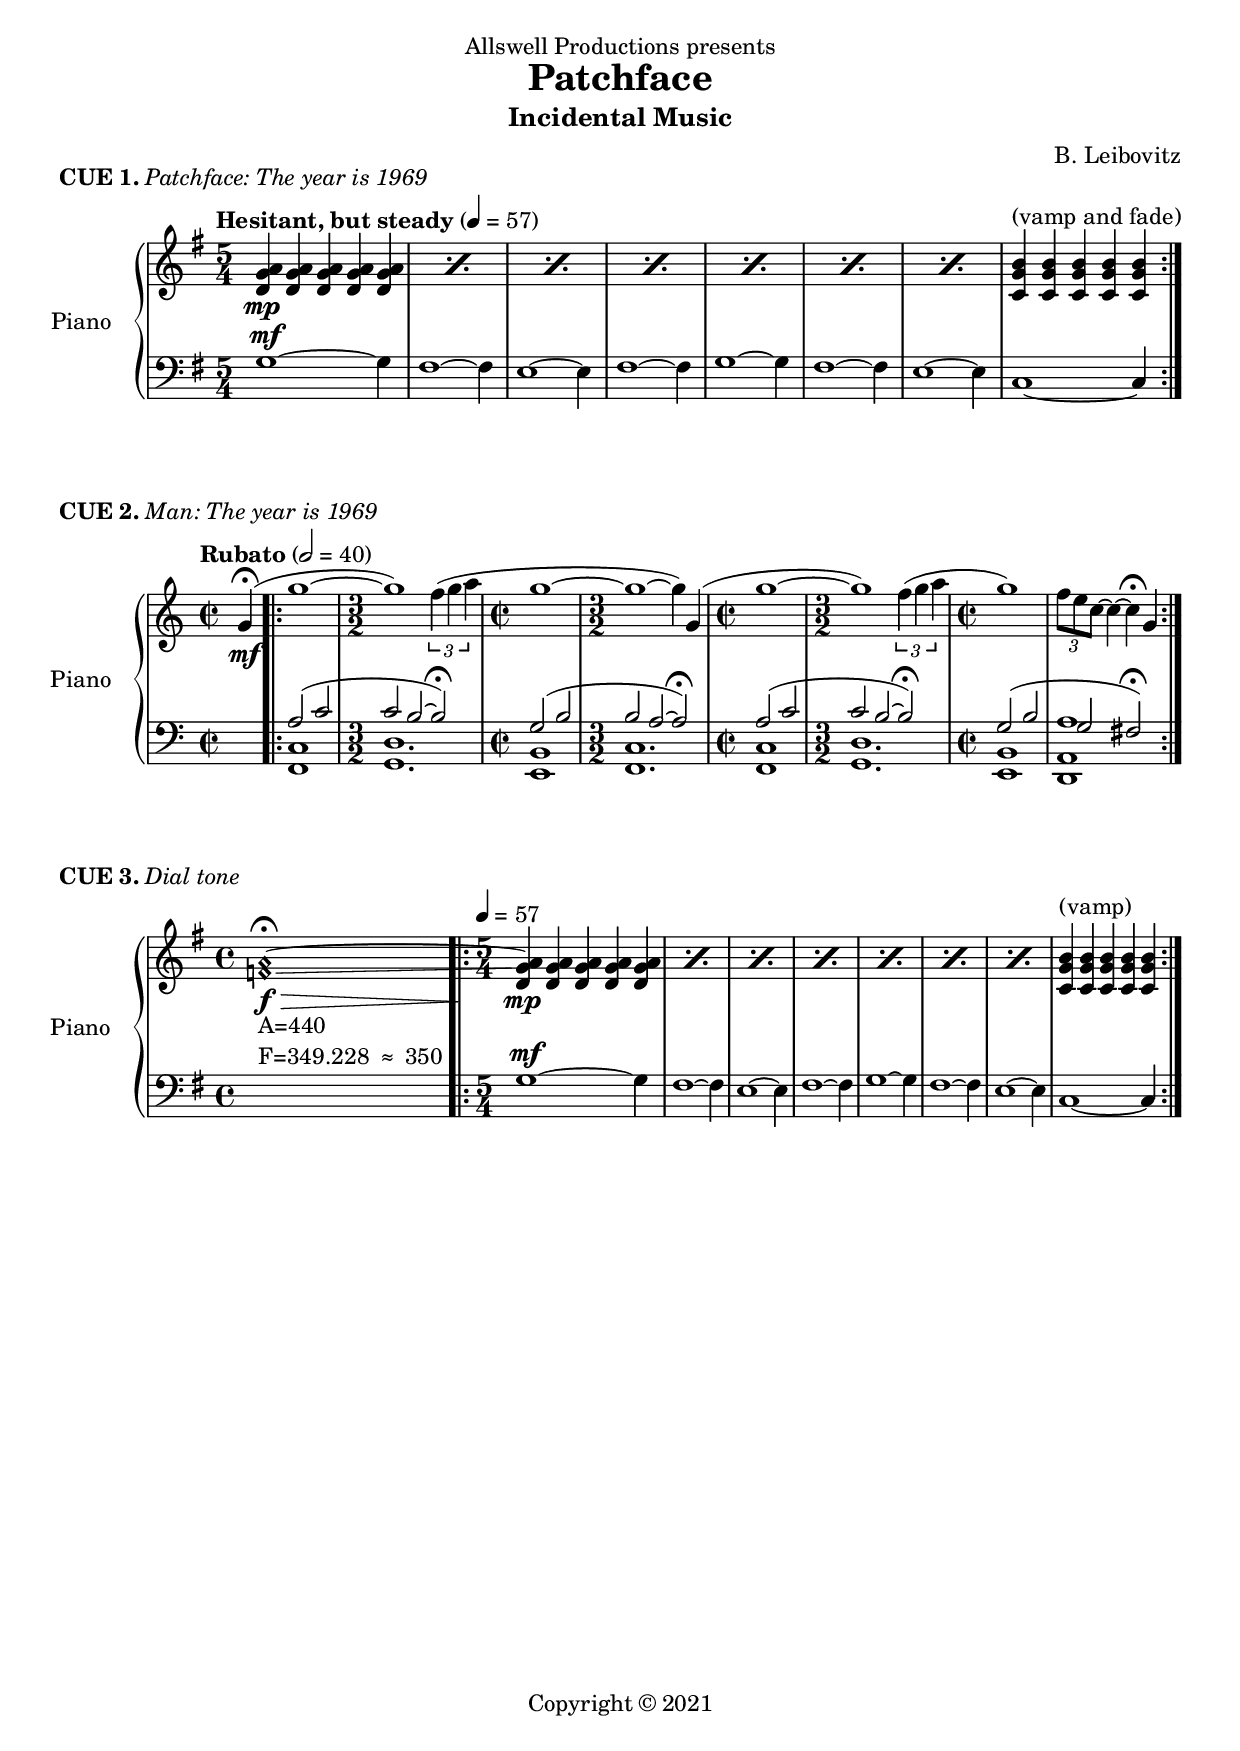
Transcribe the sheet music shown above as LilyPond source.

\header {
  dedication = "Allswell Productions presents"
  title = "Patchface"
  subtitle = "Incidental Music"
  composer = "B. Leibovitz"
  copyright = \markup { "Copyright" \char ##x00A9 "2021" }
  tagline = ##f
}
% ---------- CUE 01 ----------
cueIupper = \relative c' {
  \clef treble
  \key g \major
  \time 5/4
  \tempo "Hesitant, but steady" 4 = 57
  \repeat percent 7 {<d g a>4\mp <d g a> <d g a> <d g a> <d g a>} <c g' b>^"(vamp and fade)" <c g' b> <c g' b> <c g' b> <c g' b> \bar ":|."
}
cueIlower = \relative c' {
  \clef bass
  \key g \major
  \time 5/4
  g1~^\mf g4 fis1~ fis4 e1~ e4 fis1~ fis4 g1~ g4 fis1~ fis4 e1~ e4 c1~ c4
}
\score {
  \header {
    piece = \markup { \bold { CUE 1. } \italic { Patchface: The year is 1969 } }
  }
  \new PianoStaff <<
    \set PianoStaff.instrumentName = #"Piano  "
    \new Staff = "upper" \cueIupper
    \new Staff = "lower" \cueIlower
  >>
  \layout { }
  \midi { }
}
% ---------- CUE 02 ----------
cueIIupper = \relative c'' {
  \clef treble
  \key c \major
  \time 2/2
  \tempo "Rubato" 2 = 40
  \partial 4
  g4\fermata \mf(\bar ".|:" | g'1~ \time 3/2 g) \tuplet 3/2 { f4( g a } | \time 2/2 g1 ~ | \time 3/2 g ~ g4) g,( | \time 2/2 g'1~ \time 3/2 g) \tuplet 3/2 { f4( g a } | \time 2/2 g1) \tuplet 3/2 { f8 e c~ } c4~ c4\fermata g \bar ":|."
}
cueIIlower = \relative c {
  \clef bass
  \key c \major
  \time 2/2
  \partial 4
  s4 \bar ".|:" << { a'2( c \time 3/2 c b~ b\fermata) \time 2/2 g( b \time 3/2 b a~ a\fermata) \time 2/2 a( c \time 3/2  c b~ b\fermata) \time 2/2 g( b g fis\fermata) \bar ":|." } \\
    { <<f,1 c'>> <g d'>1. <e b'>1 <f c'>1. <f c'>1 <g d'>1. <e b'>1 <d a' a'> } >>
}
\score {
  \header {
    piece = \markup { \bold { CUE 2. } \italic { Man: The year is 1969 } }
  }
  \new PianoStaff <<
    \set PianoStaff.instrumentName = #"Piano  "
    \new Staff = "upper" \cueIIupper
    \new Staff = "lower" \cueIIlower
  >>
  \layout { }
  \midi { }
}
% ---------- CUE 03 ----------
cueIIIupper = \relative c' {
  \clef treble
  \key g \major
  \time 4/4
  \textLengthOn
  \override NoteHead.style = #'harmonic
  \set glissandoMap = #'((0 . 1))
  <f a>1_\markup { \left-column { "A=440" \line { "F=349.228" \char ##x2248 "350" } } }\f \> ~ \fermata \glissando \bar ".|:"  \textLengthOff
  \time 5/4 \tempo 4 = 57 \revert NoteHead.style
  \repeat percent 7 {<d g a>4\mp <d g a> <d g a> <d g a> <d g a>} <c g' b>^"(vamp)" <c g' b> <c g' b> <c g' b> <c g' b> \bar ":|."
}
cueIIIlower = \relative c' {
  \clef bass
  \key g \major
  \time 4/4 s1
  \time 5/4
  g1~^\mf g4 fis1~ fis4 e1~ e4 fis1~ fis4 g1~ g4 fis1~ fis4 e1~ e4 c1~ c4
}
\score {
  \header {
    piece = \markup { \bold { CUE 3. } \italic { Dial tone } }
  }
  \new PianoStaff <<
    \set PianoStaff.instrumentName = #"Piano  "
    \new Staff = "upper" \cueIIIupper
    \new Staff = "lower" \cueIIIlower
  >>
  \layout { }
  \midi { }
}
%{
---------- THEMES ----------
\score {
  \relative c {
    \override Staff.TimeSignature.break-visibility =##( #f #t #t )
    \set Staff.explicitClefVisibility = #end-of-line-invisible
    \clef bass
    \tempo "Man: Rubato"
    << { a'2( c c b) g( b b a) a( c c b) g( b g fis?) \bar ":|." \break } \\
    { <<f,1 c'>> <g d'> <e b'> <<f c'>> <<f, c'>> <<g d'>> <e, b'> <d a' a'> } >>
    \tempo "Patchface"
    \time 5/4
    \clef treble
    << { \repeat percent 7 {<d'' g a>4 <d g a> <d g a> <d g a> <d g a>} <c g' b> <c g' b> <c g' b> <c g' b> <c g' b> \bar ":|." \break } \\
    { g1~ g4 fis1~ fis4 e1~ e4 fis1~ fis4 g1~ g4 fis1~ fis4 e1~ e4 c1~ c4 } >>
    \tempo "Woman: Molto rubato"
    \time 4/4
    s2. g''4( g'2.) \tuplet 3/2 { f8( g a } g2.) g,4( g'1) \acciaccatura { f16 e } c1 \bar ":|."
  }

  \layout {
    \context {
    \Score
    \omit BarNumber
    }
  }
  \midi {}
}
---/THEMES---
%}